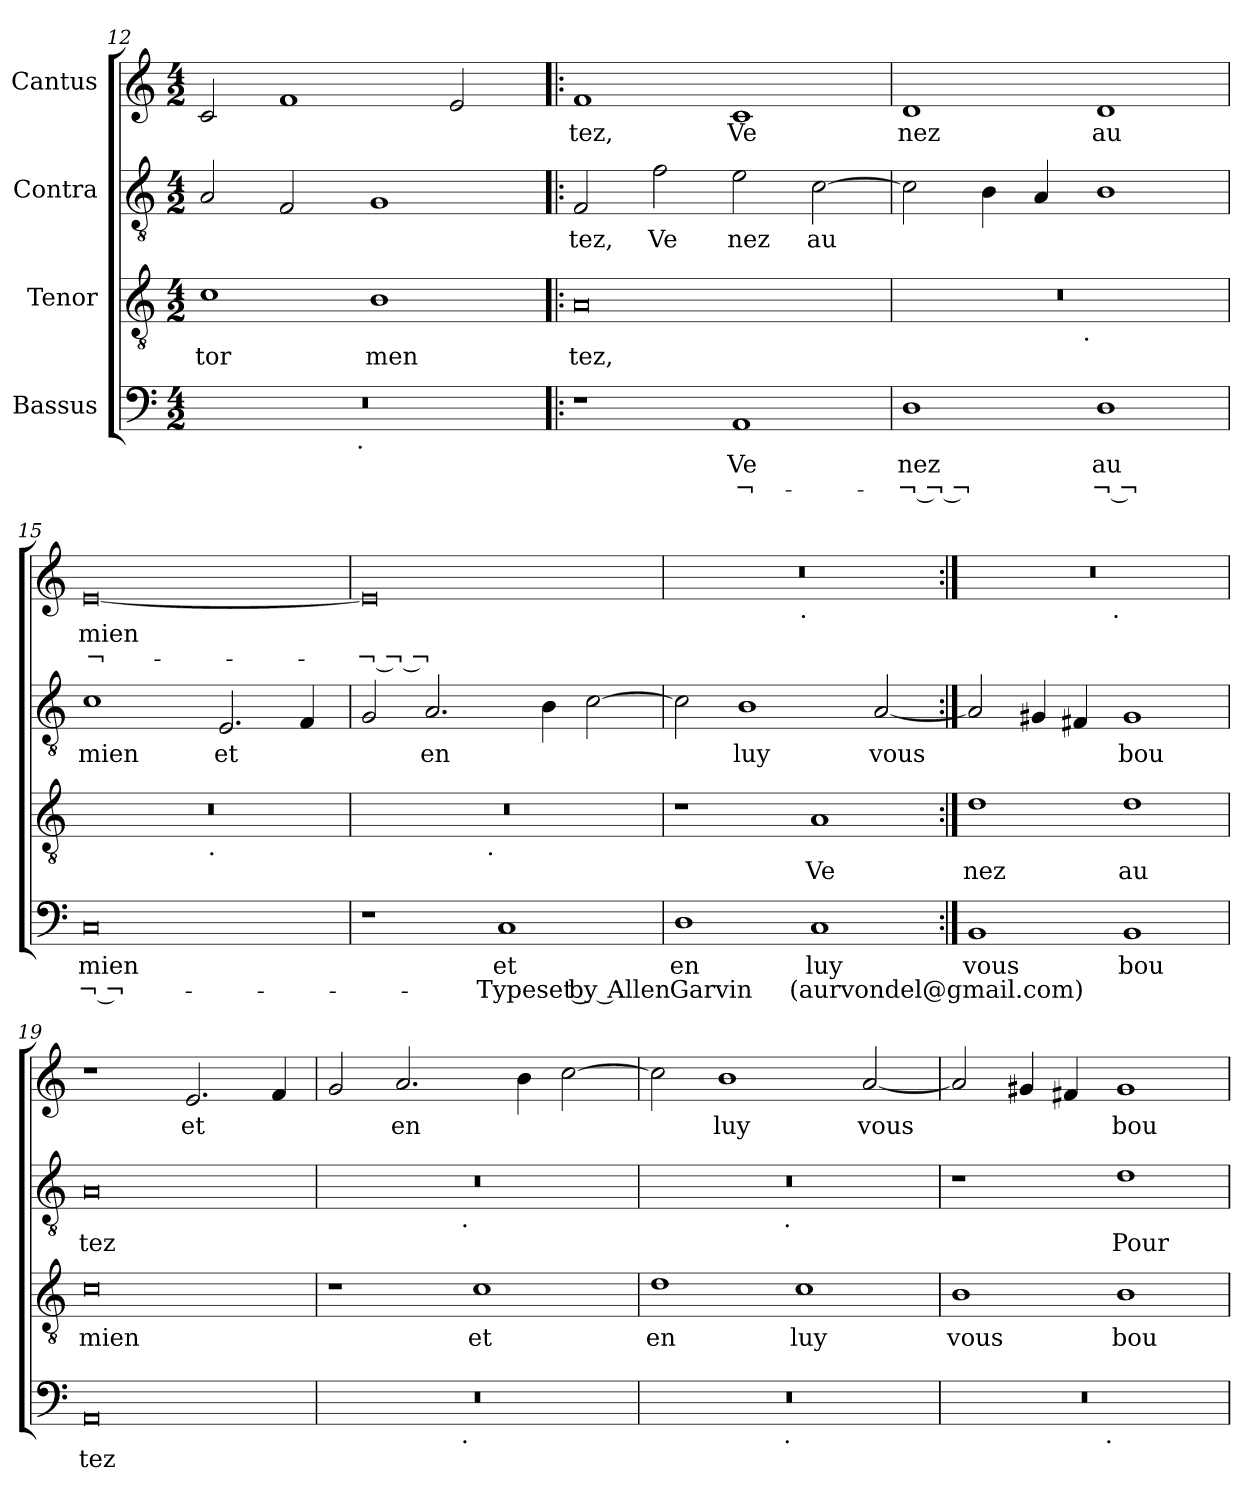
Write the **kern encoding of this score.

**kern	**text	**text	**kern	**text	**kern	**text	**kern	**text	**text
*part4	*part4	*part4	*part3	*part3	*part2	*part2	*part1	*part1	*part1
*staff4	*staff4	*staff4	*staff3	*staff3	*staff2	*staff2	*staff1	*staff1	*staff1
*I"Bassus	*	*	*I"Tenor	*	*I"Contra	*	*I"Cantus	*	*
!!LO:LB:g=z
*clefF4	*	*	*clefGv2	*	*clefGv2	*	*clefG2	*	*
*k[]	*	*	*k[]	*	*k[]	*	*k[]	*	*
*C:	*	*	*C:	*	*C:	*	*C:	*	*
*M4/2	*	*	*M4/2	*	*M4/2	*	*M4/2	*	*
=12	=12	=12	=12	=12	=12	=12	=12	=12	=12
!	!	!	!	!LO:LY:b	!	!	!	!	!
*^	*	*	*	*	*	*	*	*	*
0r	2ryy	.	.	1c	tor	2A/	.	2c/	.	.
.	4...ryy	.	.	.	.	2F/	.	1f	.	.
!	!LO:TX:b:t=.	!	!	!	!	!	!	!	!	!
.	1ryy	.	.	.	.	.	.	.	.	.
!	!	!	!	!	!LO:LY:b	!	!	!	!	!
.	.	.	.	1B	men	1G	.	.	.	.
.	.	.	.	.	.	.	.	2e/	.	.
.	32ryy	.	.	.	.	.	.	.	.	.
=13!|:	=13!|:	=13!|:	=13!|:	=13!|:	=13!|:	=13!|:	=13!|:	=13!|:	=13!|:	=13!|:
!	!	!	!	!	!LO:LY:b	!	!LO:LY:b	!	!LO:LY:b	!
*v	*v	*	*	*	*	*	*	*	*	*
1r	.	.	0A	tez,	2F/	-tez,	1f	tez,	.
!	!	!	!	!	!	!LO:LY:b	!	!	!
.	.	.	.	.	2f\	Ve	.	.	.
!	!LO:LY:b	!LO:LY:b	!	!	!	!LO:LY:b	!	!LO:LY:b	!
1AA	Ve	¬-	.	.	2e\	nez	1c	Ve	.
!	!	!	!	!	!	!LO:LY:b	!	!	!
.	.	.	.	.	[>2c\	au	.	.	.
=14	=14	=14	=14	=14	=14	=14	=14	=14	=14
!	!LO:LY:b	!LO:LY:b	!	!	!	!	!	!LO:LY:b	!
*	*	*	*^	*	*	*	*	*	*
1D	nez	-¬ ¬ ¬	0r	2ryy	.	2c\]	.	1d	nez	.
.	.	.	.	4...ryy	.	4B\	.	.	.	.
.	.	.	.	.	.	4A/	.	.	.	.
!	!	!	!	!LO:TX:b:t=.	!	!	!	!	!	!
.	.	.	.	1ryy	.	.	.	.	.	.
!	!LO:LY:b	!LO:LY:b	!	!	!	!	!	!	!LO:LY:b	!
1D	au	¬ ¬	.	.	.	1B	.	1d	au	.
.	.	.	.	32ryy	.	.	.	.	.	.
=15	=15	=15	=15	=15	=15	=15	=15	=15	=15	=15
!	!LO:LY:b	!LO:LY:b	!	!	!	!	!LO:LY:b	!	!LO:LY:b	!LO:LY:b
0C	mien	¬ ¬-	0r	2ryy	.	1c	mien	[<0e	mien	¬-
.	.	.	.	4...ryy	.	.	.	.	.	.
!	!	!	!	!LO:TX:b:t=.	!	!	!	!	!	!
.	.	.	.	1ryy	.	.	.	.	.	.
!	!	!	!	!	!	!	!LO:LY:b	!	!	!
.	.	.	.	.	.	2.E/	et	.	.	.
.	.	.	.	.	.	4F/	.	.	.	.
.	.	.	.	32ryy	.	.	.	.	.	.
=16	=16	=16	=16	=16	=16	=16	=16	=16	=16	=16
!	!	!	!	!	!	!	!	!	!	!LO:LY:b
1r	.	.	0r	2ryy	.	2G/	.	0e]	.	-¬ ¬ ¬
!	!	!	!	!	!	!	!LO:LY:b	!	!	!
.	.	.	.	4...ryy	.	2.A/	en	.	.	.
!	!	!	!	!LO:TX:b:t=.	!	!	!	!	!	!
.	.	.	.	1ryy	.	.	.	.	.	.
!	!LO:LY:b	!LO:LY:b	!	!	!	!	!	!	!	!
1C	et	-Typeset by Allen	.	.	.	.	.	.	.	.
.	.	.	.	.	.	4B\	.	.	.	.
.	.	.	.	.	.	[>2c\	.	.	.	.
.	.	.	.	32ryy	.	.	.	.	.	.
=17	=17	=17	=17	=17	=17	=17	=17	=17	=17	=17
!	!LO:LY:b	!LO:LY:b	!	!	!	!	!	!	!	!
*	*	*	*v	*v	*	*	*	*^	*	*
1D	en	Garvin	1r	.	2c\]	.	0r	2ryy	.	.
!	!	!	!	!	!	!LO:LY:b	!	!	!	!
.	.	.	.	.	1B	luy	.	4...ryy	.	.
!	!	!	!	!	!	!	!	!LO:TX:b:t=.	!	!
.	.	.	.	.	.	.	.	1ryy	.	.
!	!LO:LY:b	!LO:LY:b	!	!LO:LY:b	!	!	!	!	!	!
1C	luy	(aurvondel@gmail.com)	1A	Ve	.	.	.	.	.	.
!	!	!	!	!	!	!LO:LY:b	!	!	!	!
.	.	.	.	.	[<2A/	vous	.	.	.	.
.	.	.	.	.	.	.	.	32ryy	.	.
=18:|!	=18:|!	=18:|!	=18:|!	=18:|!	=18:|!	=18:|!	=18:|!	=18:|!	=18:|!	=18:|!
!	!LO:LY:b	!	!	!LO:LY:b	!	!	!	!	!	!
1BB	vous	.	1d	nez	2A/]	.	0r	2ryy	.	.
.	.	.	.	.	4G#/	.	.	4...ryy	.	.
.	.	.	.	.	4F#/	.	.	.	.	.
!	!	!	!	!	!	!	!	!LO:TX:b:t=.	!	!
.	.	.	.	.	.	.	.	1ryy	.	.
!	!LO:LY:b	!	!	!LO:LY:b	!	!LO:LY:b	!	!	!	!
1BB	bou	.	1d	au	1G#	bou	.	.	.	.
.	.	.	.	.	.	.	.	32ryy	.	.
!!LO:PB:g=z
=19	=19	=19	=19	=19	=19	=19	=19	=19	=19	=19
!	!LO:LY:b	!	!	!LO:LY:b	!	!LO:LY:b	!	!	!	!
*	*	*	*	*	*	*	*v	*v	*	*
0AA	tez	.	0c	mien	0A	tez	1r	.	.
!	!	!	!	!	!	!	!	!LO:LY:b	!
.	.	.	.	.	.	.	2.e/	et	.
.	.	.	.	.	.	.	4f/	.	.
=20	=20	=20	=20	=20	=20	=20	=20	=20	=20
*^	*	*	*	*	*^	*	*	*	*
0r	2ryy	.	.	1r	.	0r	2ryy	.	2g/	.	.
!	!	!	!	!	!	!	!	!	!	!LO:LY:b	!
.	4...ryy	.	.	.	.	.	4...ryy	.	2.a/	en	.
!	!	!	!	!	!	!	!LO:TX:b:t=.	!	!	!	!
!	!LO:TX:b:t=.	!	!	!	!	!	!	!	!	!	!
.	1ryy	.	.	.	.	.	1ryy	.	.	.	.
!	!	!	!	!	!LO:LY:b	!	!	!	!	!	!
.	.	.	.	1c	et	.	.	.	.	.	.
.	.	.	.	.	.	.	.	.	4b\	.	.
.	.	.	.	.	.	.	.	.	[>2cc\	.	.
.	32ryy	.	.	.	.	.	32ryy	.	.	.	.
=21	=21	=21	=21	=21	=21	=21	=21	=21	=21	=21	=21
!	!	!	!	!	!LO:LY:b	!	!	!	!	!	!
0r	2ryy	.	.	1d	en	0r	2ryy	.	2cc\]	.	.
!	!	!	!	!	!	!	!	!	!	!LO:LY:b	!
.	4...ryy	.	.	.	.	.	4...ryy	.	1b	luy	.
!	!	!	!	!	!	!	!LO:TX:b:t=.	!	!	!	!
!	!LO:TX:b:t=.	!	!	!	!	!	!	!	!	!	!
.	1ryy	.	.	.	.	.	1ryy	.	.	.	.
!	!	!	!	!	!LO:LY:b	!	!	!	!	!	!
.	.	.	.	1c	luy	.	.	.	.	.	.
!	!	!	!	!	!	!	!	!	!	!LO:LY:b	!
.	.	.	.	.	.	.	.	.	[<2a/	vous	.
.	32ryy	.	.	.	.	.	32ryy	.	.	.	.
=22	=22	=22	=22	=22	=22	=22	=22	=22	=22	=22	=22
!	!	!	!	!	!LO:LY:b	!	!	!	!	!	!
*	*	*	*	*	*	*v	*v	*	*	*	*
0r	2ryy	.	.	1B	vous	1r	.	2a/]	.	.
.	4...ryy	.	.	.	.	.	.	4g#/	.	.
.	.	.	.	.	.	.	.	4f#/	.	.
!	!LO:TX:b:t=.	!	!	!	!	!	!	!	!	!
.	1ryy	.	.	.	.	.	.	.	.	.
!	!	!	!	!	!LO:LY:b	!	!LO:LY:b	!	!LO:LY:b	!
.	.	.	.	1B	bou	1d	Pour	1g#	bou-	.
.	32ryy	.	.	.	.	.	.	.	.	.
*v	*v	*	*	*	*	*	*	*	*	*
=	=	=	=	=	=	=	=	=	=
*-	*-	*-	*-	*-	*-	*-	*-	*-	*-
